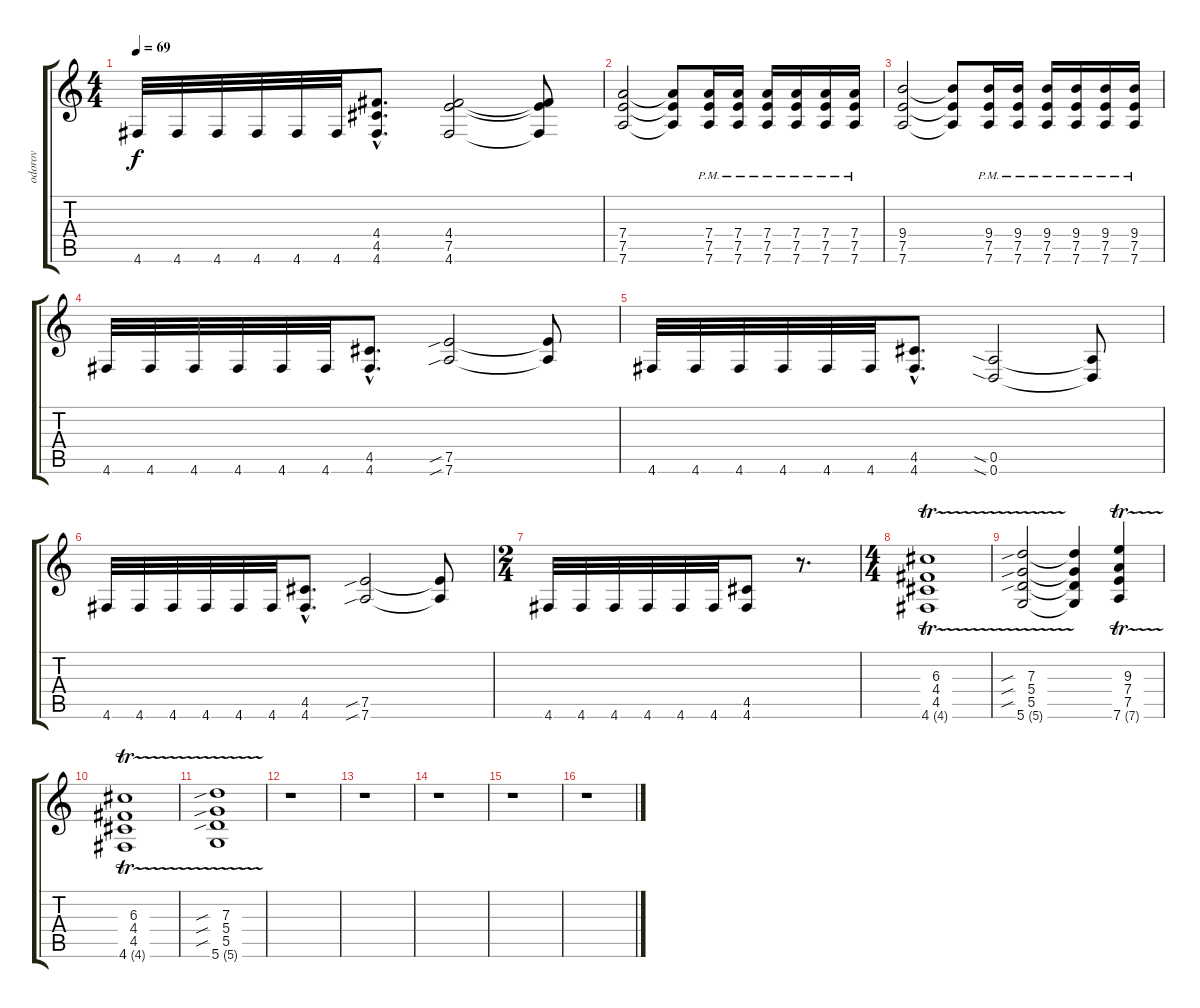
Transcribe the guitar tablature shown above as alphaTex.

\track ("odorov - Guitar" "odorov") {instrument distortionguitar}
\staff {score tabs}
\tuning (E4 B3 G3 D3 A2 D2) {hide}
\ts (4 4)
\tempo 69
\clef g2
\ks c
4.6.32{dy f} 4.6.32 4.6.32 4.6.32 4.6.32 4.6.32 (4.4{hac} 4.5{hac} 4.6{hac}).8{d} (4.4 7.5 4.6).2 (4.4{t} 7.5{t} 4.6{t}).8 |
(7.4 7.5 7.6).2{volume 13} (7.4{t} 7.5{t} 7.6{t}).8 (7.4{pm} 7.5 7.6).16{volume 10} (7.4{pm} 7.5 7.6).16{volume 14} (7.4{pm} 7.5 7.6).16 (7.4{pm} 7.5 7.6).16 (7.4{pm} 7.5 7.6).16 (7.4{pm} 7.5 7.6).16 |
(9.4 7.5 7.6).2{volume 13} (9.4{t} 7.5{t} 7.6{t}).8 (9.4{pm} 7.5 7.6).16{volume 10} (9.4{pm} 7.5 7.6).16{volume 14} (9.4{pm} 7.5 7.6).16 (9.4{pm} 7.5 7.6).16 (9.4{pm} 7.5 7.6).16 (9.4{pm} 7.5 7.6).16 |
4.6.32{volume 14} 4.6.32 4.6.32 4.6.32 4.6.32 4.6.32 (4.5{hac} 4.6{hac}).8{d} (7.5{sib} 7.6{sib}).2 (7.5{t} 7.6{t}).8 |
4.6.32 4.6.32 4.6.32 4.6.32 4.6.32 4.6.32 (4.5{hac} 4.6{hac}).8{d} (0.5{sia} 0.6{sia}).2 (0.5{t} 0.6{t}).8 |
4.6.32 4.6.32 4.6.32 4.6.32 4.6.32 4.6.32 (4.5{hac} 4.6{hac}).8{d} (7.5{sib} 7.6{sib}).2 (7.5{t} 7.6{t}).8 |
\ts (2 4)
4.6.32 4.6.32 4.6.32 4.6.32 4.6.32 4.6.32 (4.5 4.6).8 r.8{d} |
\ts (4 4)
(6.3 4.4 4.5 4.6{tr (4 64)}).1 |
(7.3{sib} 5.4{sib} 5.5{sib} 5.6{tr (5 64)}).2 (7.3{t} 5.4{t} 5.5{t} 5.6{t}).4 (9.3 7.4 7.5 7.6{tr (7 64)}).4 |
(6.3 4.4 4.5 4.6{tr (4 64)}).1 |
(7.3{sib} 5.4{sib} 5.5{sib} 5.6{tr (5 64)}).1{volume 10} |
r.1 |
r.1 |
r.1 |
r.1 |
r.1
